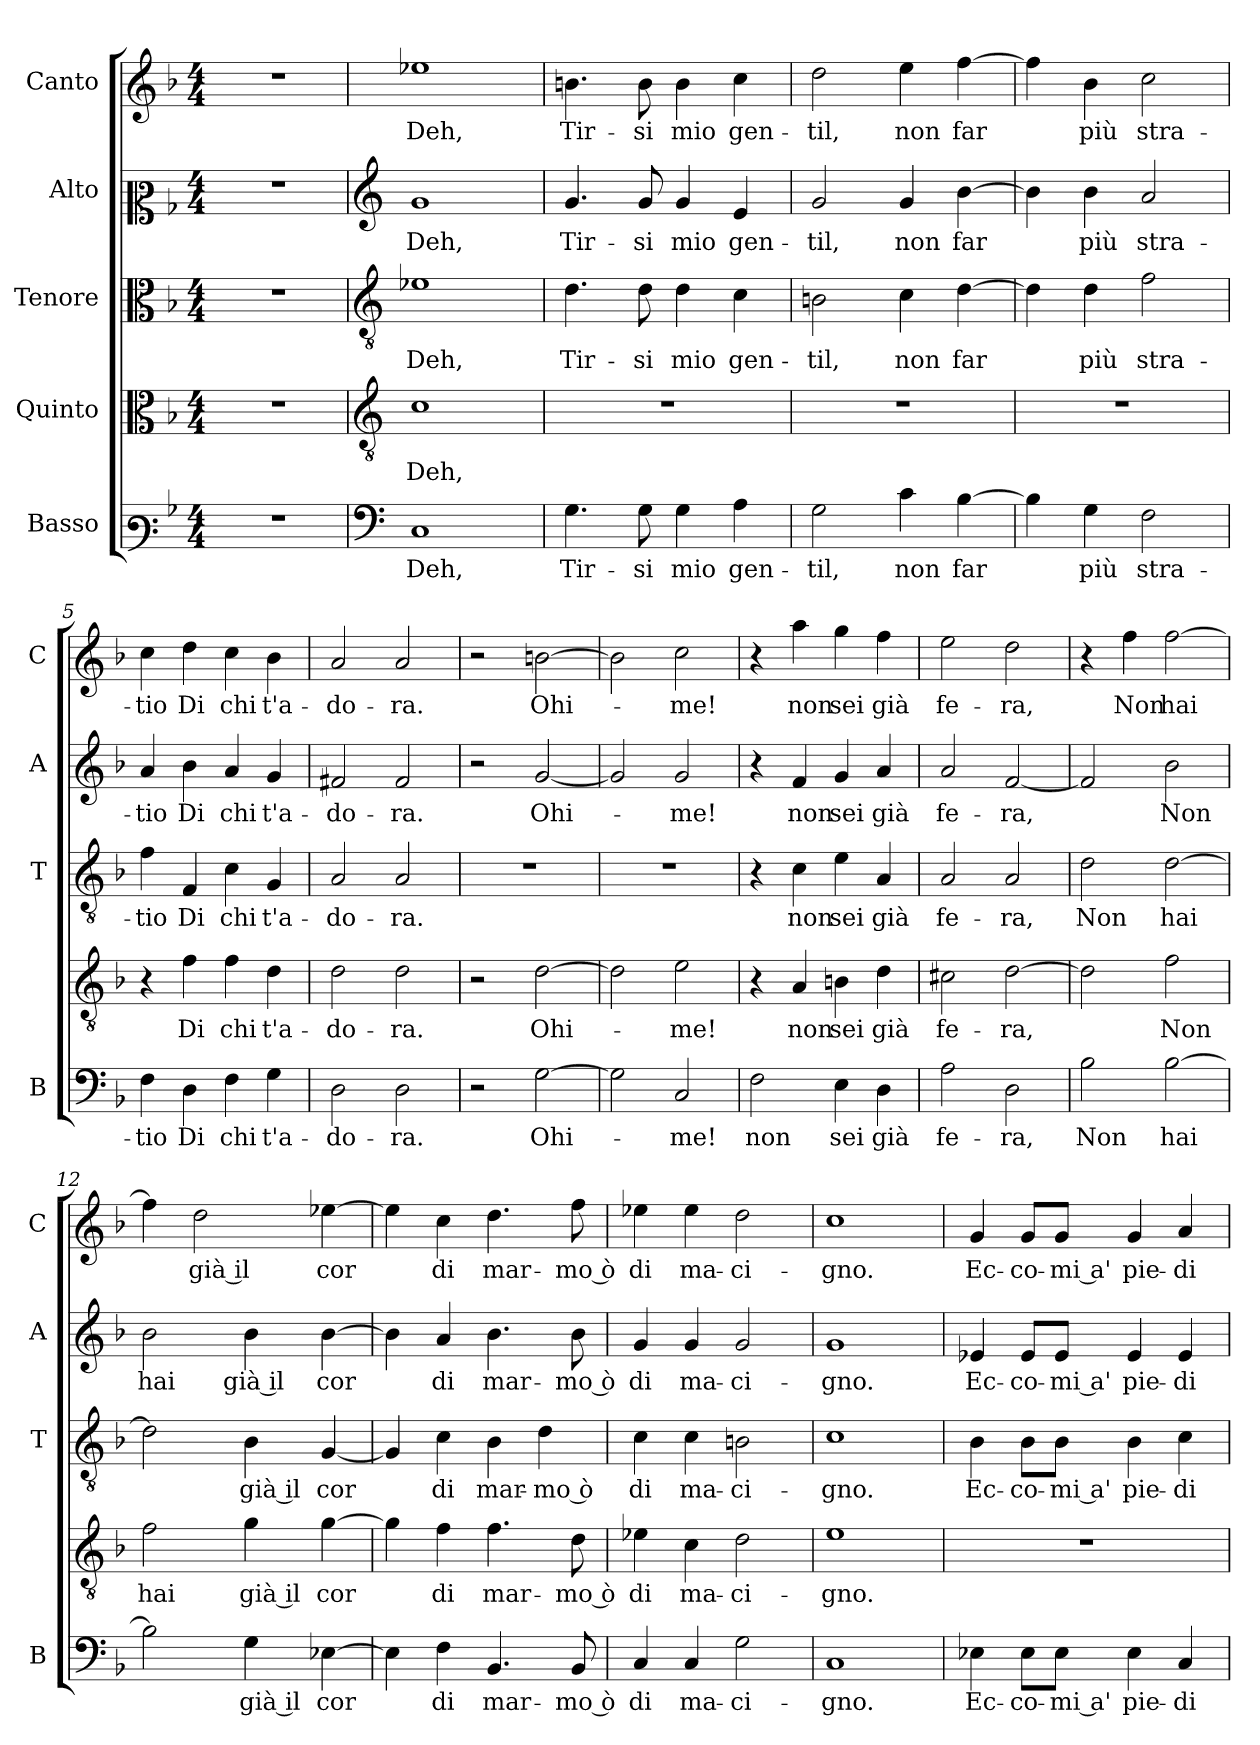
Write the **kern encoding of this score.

**kern	**text	**kern	**text	**kern	**text	**kern	**text	**kern	**text
*part5	*part5	*part4	*part4	*part3	*part3	*part2	*part2	*part1	*part1
*staff5	*staff5	*staff4	*staff4	*staff3	*staff3	*staff2	*staff2	*staff1	*staff1
*I"Basso	*	*I"Quinto	*	*I"Tenore	*	*I"Alto	*	*I"Canto	*
*I'B	*	*	*	*I'T	*	*I'A	*	*I'C	*
*clefF3	*	*clefC3	*	*clefC3	*	*clefC2	*	*clefG2	*
*k[b-]	*	*k[b-]	*	*k[b-]	*	*k[b-]	*	*k[b-]	*
*F:	*	*F:	*	*F:	*	*F:	*	*F:	*
*M4/4	*	*M4/4	*	*M4/4	*	*M4/4	*	*M4/4	*
=	=	=	=	=	=	=	=	=	=
1r	.	1r	.	1r	.	1r	.	1r	.
=1	=1	=1	=1	=1	=1	=1	=1	=1	=1
*clefF4	*	*clefGv2	*	*clefGv2	*	*clefG2	*	*	*
!	!LO:LY:b	!	!LO:LY:b	!	!LO:LY:b	!	!LO:LY:b	!	!LO:LY:b
1C	Deh,	1c	Deh,	1e-X	Deh,	1g	Deh,	1ee-X	Deh,
=2	=2	=2	=2	=2	=2	=2	=2	=2	=2
!	!LO:LY:b	!	!	!	!LO:LY:b	!	!LO:LY:b	!	!LO:LY:b
4.G\	Tir-	1r	.	4.d\	Tir-	4.g/	Tir-	4.bn\	Tir-
!	!LO:LY:b	!	!	!	!LO:LY:b	!	!LO:LY:b	!	!LO:LY:b
8G\	-si	.	.	8d\	-si	8g/	-si	8b\	-si
!	!LO:LY:b	!	!	!	!LO:LY:b	!	!LO:LY:b	!	!LO:LY:b
4G\	mio	.	.	4d\	mio	4g/	mio	4b\	mio
!	!LO:LY:b	!	!	!	!LO:LY:b	!	!LO:LY:b	!	!LO:LY:b
4A\	gen-	.	.	4c\	gen-	4e/	gen-	4cc\	gen-
=3	=3	=3	=3	=3	=3	=3	=3	=3	=3
!	!LO:LY:b	!	!	!	!LO:LY:b	!	!LO:LY:b	!	!LO:LY:b
2G\	-til,	1r	.	2Bn\	-til,	2g/	-til,	2dd\	-til,
!	!LO:LY:b	!	!	!	!LO:LY:b	!	!LO:LY:b	!	!LO:LY:b
4c\	non	.	.	4c\	non	4g/	non	4ee\	non
!	!LO:LY:b	!	!	!	!LO:LY:b	!	!LO:LY:b	!	!LO:LY:b
[4B-\	far	.	.	[4d\	far	[4b-\	far	[4ff\	far
=4	=4	=4	=4	=4	=4	=4	=4	=4	=4
4B-\]	.	1r	.	4d\]	.	4b-\]	.	4ff\]	.
!	!LO:LY:b	!	!	!	!LO:LY:b	!	!LO:LY:b	!	!LO:LY:b
4G\	più	.	.	4d\	più	4b-\	più	4b-\	più
!	!LO:LY:b	!	!	!	!LO:LY:b	!	!LO:LY:b	!	!LO:LY:b
2F\	stra-	.	.	2f\	stra-	2a/	stra-	2cc\	stra-
=5	=5	=5	=5	=5	=5	=5	=5	=5	=5
!	!LO:LY:b	!	!	!	!LO:LY:b	!	!LO:LY:b	!	!LO:LY:b
4F\	-tio	4r	.	4f\	-tio	4a/	-tio	4cc\	-tio
!	!LO:LY:b	!	!LO:LY:b	!	!LO:LY:b	!	!LO:LY:b	!	!LO:LY:b
4D\	Di	4f\	Di	4F/	Di	4b-\	Di	4dd\	Di
!	!LO:LY:b	!	!LO:LY:b	!	!LO:LY:b	!	!LO:LY:b	!	!LO:LY:b
4F\	chi	4f\	chi	4c\	chi	4a/	chi	4cc\	chi
!	!LO:LY:b	!	!LO:LY:b	!	!LO:LY:b	!	!LO:LY:b	!	!LO:LY:b
4G\	t'a-	4d\	t'a-	4G/	t'a-	4g/	t'a-	4b-\	t'a-
=6	=6	=6	=6	=6	=6	=6	=6	=6	=6
!	!LO:LY:b	!	!LO:LY:b	!	!LO:LY:b	!	!LO:LY:b	!	!LO:LY:b
2D\	-do-	2d\	-do-	2A/	-do-	2f#X/	-do-	2a/	-do-
!	!LO:LY:b	!	!LO:LY:b	!	!LO:LY:b	!	!LO:LY:b	!	!LO:LY:b
2D\	-ra.	2d\	-ra.	2A/	-ra.	2f#/	-ra.	2a/	-ra.
=7	=7	=7	=7	=7	=7	=7	=7	=7	=7
2r	.	2r	.	1r	.	2r	.	2r	.
!	!LO:LY:b	!	!LO:LY:b	!	!	!	!LO:LY:b	!	!LO:LY:b
[2G\	Ohi-	[2d\	Ohi-	.	.	[2g/	Ohi-	[2bn\	Ohi-
!!LO:LB:g=z
=8	=8	=8	=8	=8	=8	=8	=8	=8	=8
2G\]	.	2d\]	.	1r	.	2g/]	.	2b\]	.
!	!LO:LY:b	!	!LO:LY:b	!	!	!	!LO:LY:b	!	!LO:LY:b
2C/	-me!	2e\	-me!	.	.	2g/	-me!	2cc\	-me!
=9	=9	=9	=9	=9	=9	=9	=9	=9	=9
!	!LO:LY:b	!	!	!	!	!	!	!	!
2F\	non	4r	.	4r	.	4r	.	4r	.
!	!	!	!LO:LY:b	!	!LO:LY:b	!	!LO:LY:b	!	!LO:LY:b
.	.	4A/	non	4c\	non	4f/	non	4aa\	non
!	!LO:LY:b	!	!LO:LY:b	!	!LO:LY:b	!	!LO:LY:b	!	!LO:LY:b
4E\	sei	4Bn\	sei	4e\	sei	4g/	sei	4gg\	sei
!	!LO:LY:b	!	!LO:LY:b	!	!LO:LY:b	!	!LO:LY:b	!	!LO:LY:b
4D\	già	4d\	già	4A/	già	4a/	già	4ff\	già
=10	=10	=10	=10	=10	=10	=10	=10	=10	=10
!	!LO:LY:b	!	!LO:LY:b	!	!LO:LY:b	!	!LO:LY:b	!	!LO:LY:b
2A\	fe-	2c#X\	fe-	2A/	fe-	2a/	fe-	2ee\	fe-
!	!LO:LY:b	!	!LO:LY:b	!	!LO:LY:b	!	!LO:LY:b	!	!LO:LY:b
2D\	-ra,	[2d\	-ra,	2A/	-ra,	[2f/	-ra,	2dd\	-ra,
=11	=11	=11	=11	=11	=11	=11	=11	=11	=11
!	!LO:LY:b	!	!	!	!LO:LY:b	!	!	!	!
2B-\	Non	2d\]	.	2d\	Non	2f/]	.	4r	.
!	!	!	!	!	!	!	!	!	!LO:LY:b
.	.	.	.	.	.	.	.	4ff\	Non
!	!LO:LY:b	!	!LO:LY:b	!	!LO:LY:b	!	!LO:LY:b	!	!LO:LY:b
[2B-\	hai	2f\	Non	[2d\	hai	2b-\	Non	[2ff\	hai
=12	=12	=12	=12	=12	=12	=12	=12	=12	=12
!	!	!	!LO:LY:b	!	!	!	!LO:LY:b	!	!
2B-\]	.	2f\	hai	2d\]	.	2b-\	hai	4ff\]	.
!	!	!	!	!	!	!	!	!	!LO:LY:b
.	.	.	.	.	.	.	.	2dd\	già il
!	!LO:LY:b	!	!LO:LY:b	!	!LO:LY:b	!	!LO:LY:b	!	!
4G\	già il	4g\	già il	4B-\	già il	4b-\	già il	.	.
!	!LO:LY:b	!	!LO:LY:b	!	!LO:LY:b	!	!LO:LY:b	!	!LO:LY:b
[4E-X\	cor	[4g\	cor	[4G/	cor	[4b-\	cor	[4ee-X\	cor
=13	=13	=13	=13	=13	=13	=13	=13	=13	=13
4E-\]	.	4g\]	.	4G/]	.	4b-\]	.	4ee-\]	.
!	!LO:LY:b	!	!LO:LY:b	!	!LO:LY:b	!	!LO:LY:b	!	!LO:LY:b
4F\	di	4f\	di	4c\	di	4a/	di	4cc\	di
!	!LO:LY:b	!	!LO:LY:b	!	!LO:LY:b	!	!LO:LY:b	!	!LO:LY:b
4.BB-/	mar-	4.f\	mar-	4B-\	mar-	4.b-\	mar-	4.dd\	mar-
!	!	!	!	!	!LO:LY:b	!	!	!	!
.	.	.	.	4d\	-mo ò	.	.	.	.
!	!LO:LY:b	!	!LO:LY:b	!	!	!	!LO:LY:b	!	!LO:LY:b
8BB-/	-mo ò	8d\	-mo ò	.	.	8b-\	-mo ò	8ff\	-mo ò
=14	=14	=14	=14	=14	=14	=14	=14	=14	=14
!	!LO:LY:b	!	!LO:LY:b	!	!LO:LY:b	!	!LO:LY:b	!	!LO:LY:b
4C/	di	4e-X\	di	4c\	di	4g/	di	4ee-X\	di
!	!LO:LY:b	!	!LO:LY:b	!	!LO:LY:b	!	!LO:LY:b	!	!LO:LY:b
4C/	ma-	4c\	ma-	4c\	ma-	4g/	ma-	4ee-\	ma-
!	!LO:LY:b	!	!LO:LY:b	!	!LO:LY:b	!	!LO:LY:b	!	!LO:LY:b
2G\	-ci-	2d\	-ci-	2Bn\	-ci-	2g/	-ci-	2dd\	-ci-
=15	=15	=15	=15	=15	=15	=15	=15	=15	=15
!	!LO:LY:b	!	!LO:LY:b	!	!LO:LY:b	!	!LO:LY:b	!	!LO:LY:b
1C	-gno.	1e	-gno.	1c	-gno.	1g	-gno.	1cc	-gno.
!!LO:LB:g=z
=16	=16	=16	=16	=16	=16	=16	=16	=16	=16
!	!LO:LY:b	!	!	!	!LO:LY:b	!	!LO:LY:b	!	!LO:LY:b
4E-X\	Ec-	1r	.	4B-\	Ec-	4e-X/	Ec-	4g/	Ec-
!	!LO:LY:b	!	!	!	!LO:LY:b	!	!LO:LY:b	!	!LO:LY:b
8E-\L	-co-	.	.	8B-\L	-co-	8e-/L	-co-	8g/L	-co-
!	!LO:LY:b	!	!	!	!LO:LY:b	!	!LO:LY:b	!	!LO:LY:b
8E-\J	-mi a'	.	.	8B-\J	-mi a'	8e-/J	-mi a'	8g/J	-mi a'
!	!LO:LY:b	!	!	!	!LO:LY:b	!	!LO:LY:b	!	!LO:LY:b
4E-\	pie-	.	.	4B-\	pie-	4e-/	pie-	4g/	pie-
!	!LO:LY:b	!	!	!	!LO:LY:b	!	!LO:LY:b	!	!LO:LY:b
4C/	-di	.	.	4c\	-di	4e-/	-di	4a/	-di
=	=	=	=	=	=	=	=	=	=
*-	*-	*-	*-	*-	*-	*-	*-	*-	*-
